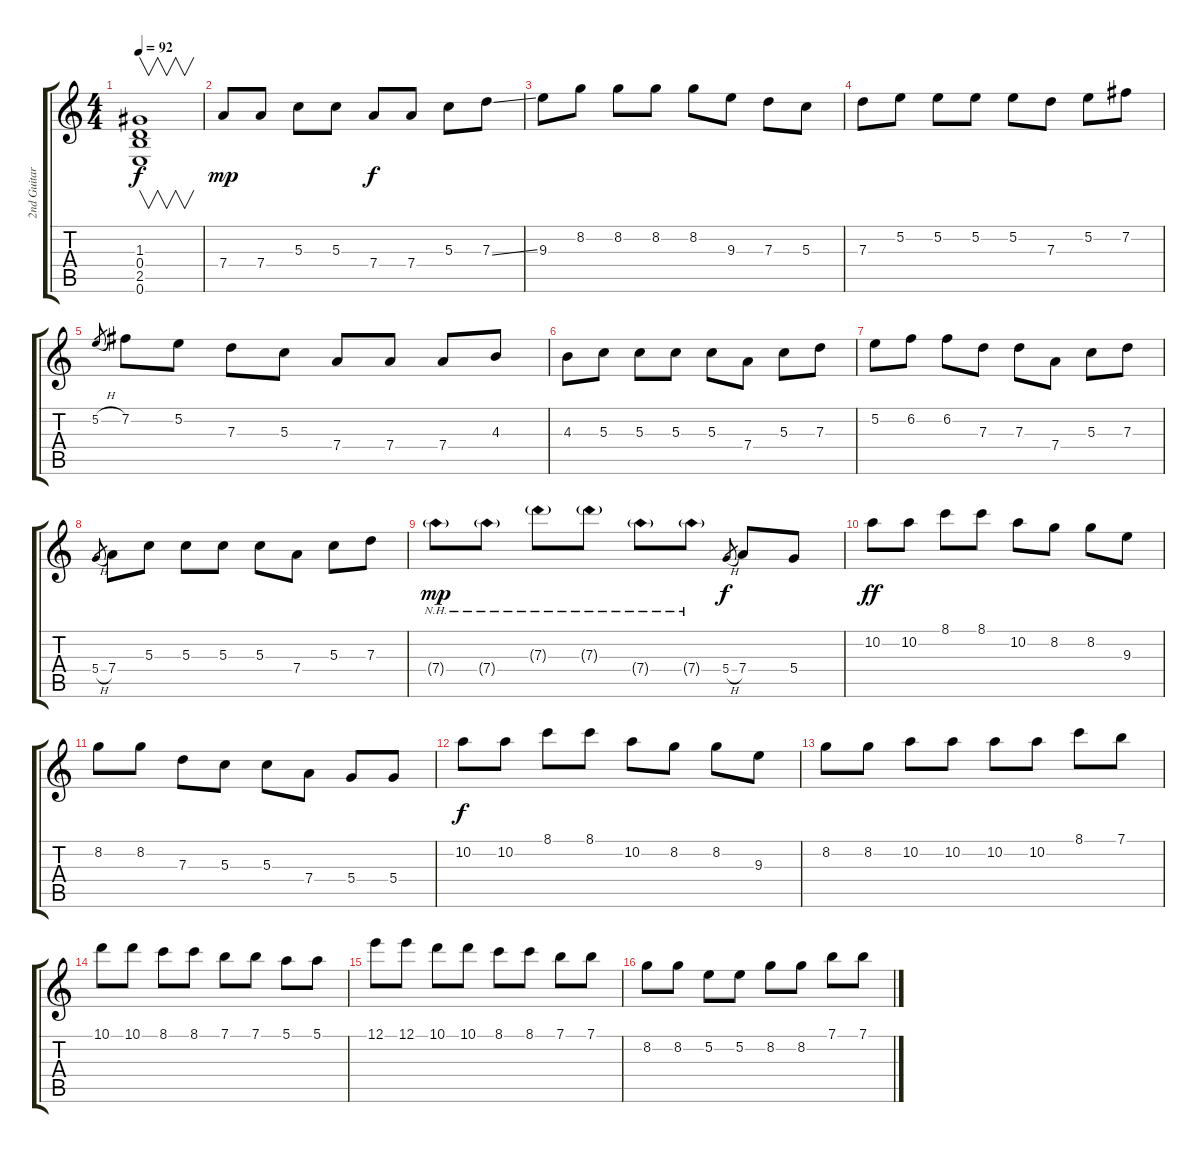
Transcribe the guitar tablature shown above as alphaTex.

\track ("2nd Guitar" "2nd Guitar") {instrument distortionguitar}
\staff {score tabs}
\tuning (E4 B3 G3 D3 A2 E2) {hide}
\ts (4 4)
\tempo 92
\clef g2
\ks c
(1.3{t} 0.4{t} 2.5{t} 0.6{t}).1{v dy f} |
7.4.8{dy mp instrument electricguitarclean} 7.4.8 5.3.8 5.3.8 7.4.8{dy f} 7.4.8 5.3.8 7.3{ss}.8 |
9.3.8 8.2.8 8.2.8 8.2.8 8.2.8 9.3.8 7.3.8 5.3.8 |
7.3.8 5.2.8 5.2.8 5.2.8 5.2.8 7.3.8 5.2.8 7.2.8 |
5.2{h}.8{gr} 7.2.8 5.2.8 7.3.8 5.3.8 7.4.8 7.4.8 7.4.8 4.3.8 |
4.3.8 5.3.8 5.3.8 5.3.8 5.3.8 7.4.8 5.3.8 7.3.8 |
5.2.8 6.2.8 6.2.8 7.3.8 7.3.8 7.4.8 5.3.8 7.3.8 |
5.4{h}.8{gr} 7.4.8 5.3.8 5.3.8 5.3.8 5.3.8 7.4.8 5.3.8 7.3.8 |
7.4{nh g}.8{dy mp} 7.4{nh g}.8 7.3{nh g}.8 7.3{nh g}.8 7.4{nh g}.8 7.4{nh g}.8 5.4{h}.8{gr dy f} 7.4.8 5.4.8 |
10.2.8{dy ff} 10.2.8 8.1.8 8.1.8 10.2.8 8.2.8 8.2.8 9.3.8 |
8.2.8 8.2.8 7.3.8 5.3.8 5.3.8 7.4.8 5.4.8 5.4.8 |
10.2.8{dy f} 10.2.8 8.1.8 8.1.8 10.2.8 8.2.8 8.2.8 9.3.8 |
8.2.8 8.2.8 10.2.8 10.2.8 10.2.8 10.2.8 8.1.8 7.1.8 |
10.1.8 10.1.8 8.1.8 8.1.8 7.1.8 7.1.8 5.1.8 5.1.8 |
12.1.8 12.1.8 10.1.8 10.1.8 8.1.8 8.1.8 7.1.8 7.1.8 |
8.2.8 8.2.8 5.2.8 5.2.8 8.2.8 8.2.8 7.1.8 7.1.8
